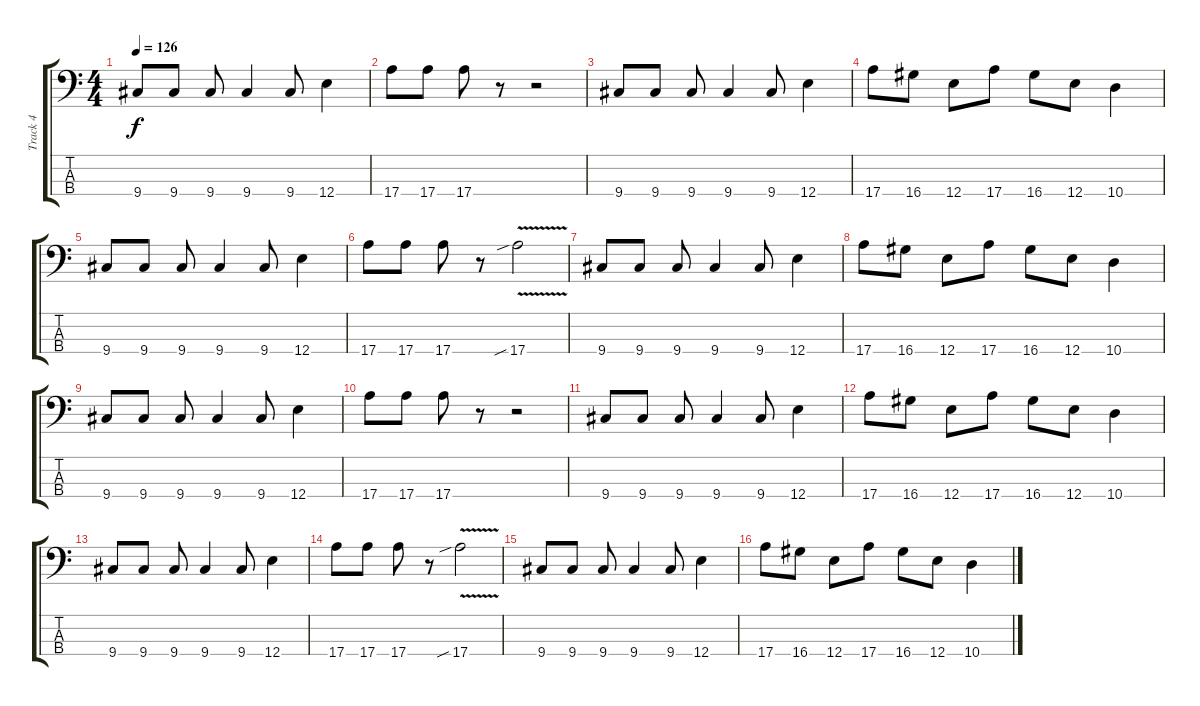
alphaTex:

\track ("Track 4" "Track 4") {instrument electricbassfinger}
\staff {score tabs}
\tuning (G2 D2 A1 E1) {hide}
\ts (4 4)
\tempo 126
\clef f4
\ks c
9.4.8{dy f} 9.4.8 9.4.8 9.4.4 9.4.8 12.4.4 |
17.4.8 17.4.8 17.4.8 r.8 r.2 |
9.4.8 9.4.8 9.4.8 9.4.4 9.4.8 12.4.4 |
17.4.8 16.4.8 12.4.8 17.4.8 16.4.8 12.4.8 10.4.4 |
9.4.8 9.4.8 9.4.8 9.4.4 9.4.8 12.4.4 |
17.4.8 17.4.8 17.4.8 r.8 17.4{v sib}.2 |
9.4.8 9.4.8 9.4.8 9.4.4 9.4.8 12.4.4 |
17.4.8 16.4.8 12.4.8 17.4.8 16.4.8 12.4.8 10.4.4 |
9.4.8 9.4.8 9.4.8 9.4.4 9.4.8 12.4.4 |
17.4.8 17.4.8 17.4.8 r.8 r.2 |
9.4.8 9.4.8 9.4.8 9.4.4 9.4.8 12.4.4 |
17.4.8 16.4.8 12.4.8 17.4.8 16.4.8 12.4.8 10.4.4 |
9.4.8 9.4.8 9.4.8 9.4.4 9.4.8 12.4.4 |
17.4.8 17.4.8 17.4.8 r.8 17.4{v sib}.2 |
9.4.8 9.4.8 9.4.8 9.4.4 9.4.8 12.4.4 |
17.4.8 16.4.8 12.4.8 17.4.8 16.4.8 12.4.8 10.4.4
